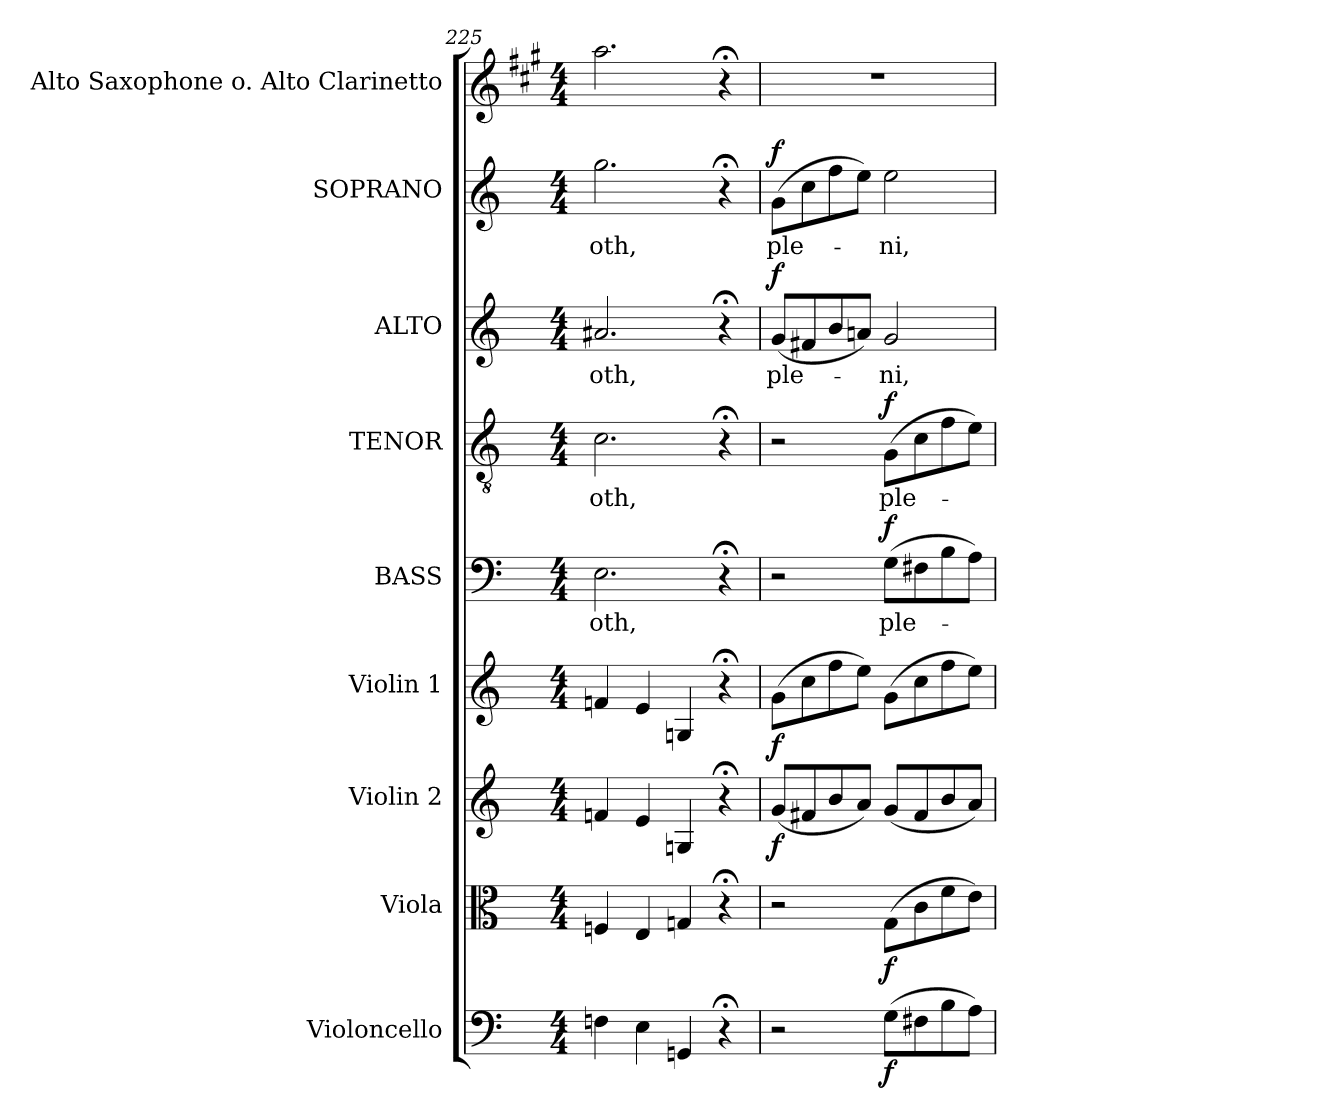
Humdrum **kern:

**kern	**dynam	**kern	**dynam	**kern	**dynam	**kern	**dynam	**kern	**text	**dynam	**kern	**text	**dynam	**kern	**text	**dynam	**kern	**text	**dynam	**kern
*part9	*part9	*part8	*part8	*part7	*part7	*part6	*part6	*part5	*part5	*part5	*part4	*part4	*part4	*part3	*part3	*part3	*part2	*part2	*part2	*part1
*staff9	*staff9	*staff8	*staff8	*staff7	*staff7	*staff6	*staff6	*staff5	*staff5	*staff5	*staff4	*staff4	*staff4	*staff3	*staff3	*staff3	*staff2	*staff2	*staff2	*staff1
*I"Violoncello	*	*I"Viola	*	*I"Violin 2	*	*I"Violin 1	*	*I"BASS	*	*	*I"TENOR	*	*	*I"ALTO	*	*	*I"SOPRANO	*	*	*I"Alto Saxophone o. Alto Clarinetto
*I'Vc.	*	*I'Vla.	*	*I'Vln. 2	*	*I'Vln. 1	*	*I'B.	*	*	*I'T.	*	*	*I'A.	*	*	*I'S.	*	*	*I'Alto Sax. o. Alto Clar.
*clefF4	*	*clefC3	*	*clefG2	*	*clefG2	*	*clefF4	*	*	*clefGv2	*	*	*clefG2	*	*	*clefG2	*	*	*clefG2
*	*	*	*	*	*	*	*	*	*	*	*ITrd7c12	*	*	*	*	*	*	*	*	*ITrd5c9
*k[]	*	*k[]	*	*k[]	*	*k[]	*	*k[]	*	*	*k[]	*	*	*k[]	*	*	*k[]	*	*	*k[]
*C:	*	*C:	*	*C:	*	*C:	*	*C:	*	*	*C:	*	*	*C:	*	*	*C:	*	*	*C:
*M4/4	*	*M4/4	*	*M4/4	*	*M4/4	*	*M4/4	*	*	*M4/4	*	*	*M4/4	*	*	*M4/4	*	*	*M4/4
=225	=225	=225	=225	=225	=225	=225	=225	=225	=225	=225	=225	=225	=225	=225	=225	=225	=225	=225	=225	=225
!	!	!	!	!	!	!	!	!	!LO:LY:b:color=#000000	!	!	!	!	!	!	!	!	!	!	!
!	!	!	!	!	!	!	!	!	!	!	!	!LO:LY:b:color=#000000	!	!	!	!	!	!	!	!
!	!	!	!	!	!	!	!	!	!	!	!	!	!	!	!LO:LY:b:color=#000000	!	!	!	!	!
!	!	!	!	!	!	!	!	!	!	!	!	!	!	!	!	!	!	!LO:LY:b:color=#000000	!	!
4Fni\	.	4Fni/	.	4fni/	.	4fni/	.	2.Ei\	-oth,	.	2.Ci\	-oth,	.	2.a#Xi/	-oth,	.	2.ggi\	-oth,	.	2.cci\
4Ei\	.	4Ei/	.	4ei/	.	4ei/	.	.	.	.	.	.	.	.	.	.	.	.	.	.
4GGni/	.	4Gni/	.	4Gni/	.	4Gni/	.	.	.	.	.	.	.	.	.	.	.	.	.	.
4r;	.	4r;	.	4r;	.	4r;	.	4r;	.	.	4r;	.	.	4r;	.	.	4r;	.	.	4r;
=226	=226	=226	=226	=226	=226	=226	=226	=226	=226	=226	=226	=226	=226	=226	=226	=226	=226	=226	=226	=226
!	!	!	!	!	!	!	!	!	!	!	!	!	!	!	!LO:LY:b:color=#000000	!	!	!	!	!
!	!	!	!	!	!	!	!	!	!	!	!	!	!	!	!	!	!	!LO:LY:b:color=#000000	!	!
2r	.	2r	.	(8gi/L	f	(8gi\L	f	2r	.	.	2r	.	.	(8gi/L	ple-	f	(8gi\L	ple-	f	1r
.	.	.	.	8f#Xi/	.	8cci\	.	.	.	.	.	.	.	8f#Xi/	.	.	8cci\	.	.	.
.	.	.	.	8bi/	.	8ffi\	.	.	.	.	.	.	.	8bi/	.	.	8ffi\	.	.	.
.	.	.	.	8ai/J)	.	8eei\J)	.	.	.	.	.	.	.	8ani/J)	.	.	8eei\J)	.	.	.
!	!	!	!	!	!	!	!	!	!LO:LY:b:color=#000000	!	!	!	!	!	!	!	!	!	!	!
!	!	!	!	!	!	!	!	!	!	!	!	!LO:LY:b:color=#000000	!	!	!	!	!	!	!	!
!	!	!	!	!	!	!	!	!	!	!	!	!	!	!	!LO:LY:b:color=#000000	!	!	!	!	!
!	!	!	!	!	!	!	!	!	!	!	!	!	!	!	!	!	!	!LO:LY:b:color=#000000	!	!
(8Gi\L	f	(8Gi\L	f	(8gi/L	.	(8gi\L	.	(8Gi\L	ple-	f	(8GGi\L	ple-	f	2gi/	-ni,	.	2eei\	-ni,	.	.
8F#Xi\	.	8ci\	.	8f#i/	.	8cci\	.	8F#Xi\	.	.	8Ci\	.	.	.	.	.	.	.	.	.
8Bi\	.	8fi\	.	8bi/	.	8ffi\	.	8Bi\	.	.	8Fi\	.	.	.	.	.	.	.	.	.
8Ai\J)	.	8ei\J)	.	8ai/J)	.	8eei\J)	.	8Ai\J)	.	.	8Ei\J)	.	.	.	.	.	.	.	.	.
=	=	=	=	=	=	=	=	=	=	=	=	=	=	=	=	=	=	=	=	=
*-	*-	*-	*-	*-	*-	*-	*-	*-	*-	*-	*-	*-	*-	*-	*-	*-	*-	*-	*-	*-
